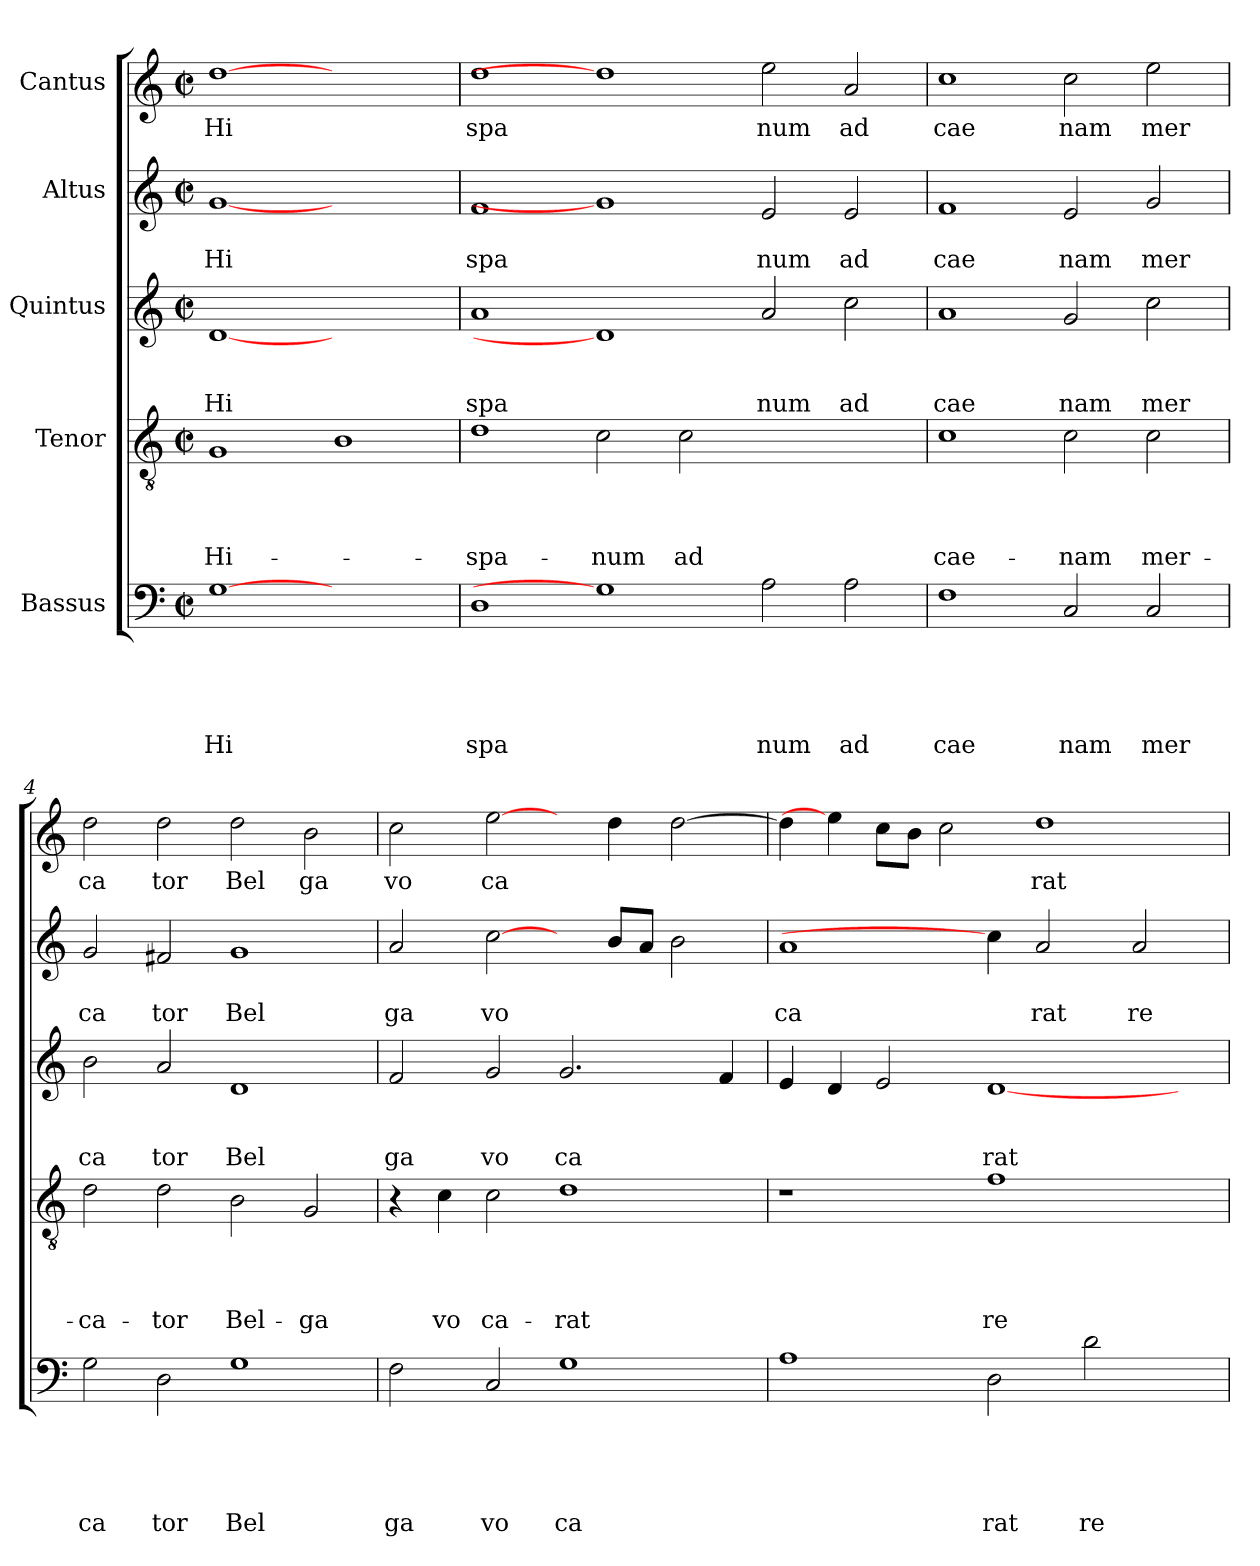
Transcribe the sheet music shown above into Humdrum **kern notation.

**kern	**text	**text	**text	**text	**text	**kern	**text	**text	**text	**text	**kern	**text	**text	**text	**kern	**text	**text	**kern	**text
*part5	*part5	*part5	*part5	*part5	*part5	*part4	*part4	*part4	*part4	*part4	*part3	*part3	*part3	*part3	*part2	*part2	*part2	*part1	*part1
*staff5	*staff5	*staff5	*staff5	*staff5	*staff5	*staff4	*staff4	*staff4	*staff4	*staff4	*staff3	*staff3	*staff3	*staff3	*staff2	*staff2	*staff2	*staff1	*staff1
*I"Bassus	*	*	*	*	*	*I"Tenor	*	*	*	*	*I"Quintus	*	*	*	*I"Altus	*	*	*I"Cantus	*
*clefF4	*	*	*	*	*	*clefGv2	*	*	*	*	*clefG2	*	*	*	*clefG2	*	*	*clefG2	*
*k[]	*	*	*	*	*	*k[]	*	*	*	*	*k[]	*	*	*	*k[]	*	*	*k[]	*
*C:	*	*	*	*	*	*C:	*	*	*	*	*C:	*	*	*	*C:	*	*	*C:	*
*M2/2	*	*	*	*	*	*M2/2	*	*	*	*	*M2/2	*	*	*	*M2/2	*	*	*M2/2	*
*met(c|)	*	*	*	*	*	*met(c|)	*	*	*	*	*met(c|)	*	*	*	*met(c|)	*	*	*met(c|)	*
=1	=1	=1	=1	=1	=1	=1	=1	=1	=1	=1	=1	=1	=1	=1	=1	=1	=1	=1	=1
!	!	!	!	!	!LO:LY:b	!	!	!	!	!LO:LY:b	!	!	!	!LO:LY:b	!	!	!LO:LY:b	!	!LO:LY:b
[1G	.	.	.	.	Hi	1G	.	.	.	Hi-	[1d	.	.	Hi	[1g	.	Hi	[1dd	Hi
1ryy	.	.	.	.	.	1B	.	.	.	.	1ryy	.	.	.	1ryy	.	.	1ryy	.
=2	=2	=2	=2	=2	=2	=2	=2	=2	=2	=2	=2	=2	=2	=2	=2	=2	=2	=2	=2
!	!	!	!	!	!LO:LY:b	!	!	!	!	!LO:LY:b	!	!	!	!LO:LY:b	!	!	!LO:LY:b	!	!LO:LY:b
1D	.	.	.	.	spa	1d	.	.	.	-spa-	1a	.	.	spa	1f	.	spa	1dd	spa
!	!	!	!	!	!	!	!	!	!	!LO:LY:b	!	!	!	!	!	!	!	!	!
1G]	.	.	.	.	.	2c\	.	.	.	-num	1d]	.	.	.	1g]	.	.	1dd]	.
!	!	!	!	!	!	!	!	!	!	!LO:LY:b	!	!	!	!	!	!	!	!	!
.	.	.	.	.	.	2c\	.	.	.	ad	.	.	.	.	.	.	.	.	.
!	!	!	!	!	!LO:LY:b	!	!	!	!	!	!	!	!	!LO:LY:b	!	!	!LO:LY:b	!	!LO:LY:b
2A\	.	.	.	.	num	1ryy	.	.	.	.	2a/	.	.	num	2e/	.	num	2ee\	num
!	!	!	!	!	!LO:LY:b	!	!	!	!	!	!	!	!	!LO:LY:b	!	!	!LO:LY:b	!	!LO:LY:b
2A\	.	.	.	.	ad	.	.	.	.	.	2cc\	.	.	ad	2e/	.	ad	2a/	ad
=3	=3	=3	=3	=3	=3	=3	=3	=3	=3	=3	=3	=3	=3	=3	=3	=3	=3	=3	=3
!	!	!	!	!	!LO:LY:b	!	!	!	!	!LO:LY:b	!	!	!	!LO:LY:b	!	!	!LO:LY:b	!	!LO:LY:b
1F	.	.	.	.	cae	1c	.	.	.	cae-	1a	.	.	cae	1f	.	cae	1cc	cae
!	!	!	!	!	!LO:LY:b	!	!	!	!	!LO:LY:b	!	!	!	!LO:LY:b	!	!	!LO:LY:b	!	!LO:LY:b
2C/	.	.	.	.	nam	2c\	.	.	.	-nam	2g/	.	.	nam	2e/	.	nam	2cc\	nam
!	!	!	!	!	!LO:LY:b	!	!	!	!	!LO:LY:b	!	!	!	!LO:LY:b	!	!	!LO:LY:b	!	!LO:LY:b
2C/	.	.	.	.	mer	2c\	.	.	.	mer-	2cc\	.	.	mer	2g/	.	mer	2ee\	mer
=4	=4	=4	=4	=4	=4	=4	=4	=4	=4	=4	=4	=4	=4	=4	=4	=4	=4	=4	=4
!	!	!	!	!	!LO:LY:b	!	!	!	!	!LO:LY:b	!	!	!	!LO:LY:b	!	!	!LO:LY:b	!	!LO:LY:b
2G\	.	.	.	.	ca	2d\	.	.	.	-ca-	2b\	.	.	ca	2g/	.	ca	2dd\	ca
!	!	!	!	!	!LO:LY:b	!	!	!	!	!LO:LY:b	!	!	!	!LO:LY:b	!	!	!LO:LY:b	!	!LO:LY:b
2D\	.	.	.	.	tor	2d\	.	.	.	-tor	2a/	.	.	tor	2f#X/	.	tor	2dd\	tor
!	!	!	!	!	!LO:LY:b	!	!	!	!	!LO:LY:b	!	!	!	!LO:LY:b	!	!	!LO:LY:b	!	!LO:LY:b
1G	.	.	.	.	Bel	2B\	.	.	.	Bel-	1d	.	.	Bel	1g	.	Bel	2dd\	Bel
!	!	!	!	!	!	!	!	!	!	!LO:LY:b	!	!	!	!	!	!	!	!	!LO:LY:b
.	.	.	.	.	.	2G/	.	.	.	-ga	.	.	.	.	.	.	.	2b\	ga
=5	=5	=5	=5	=5	=5	=5	=5	=5	=5	=5	=5	=5	=5	=5	=5	=5	=5	=5	=5
!	!	!	!	!	!LO:LY:b	!	!	!	!	!	!	!	!	!LO:LY:b	!	!	!LO:LY:b	!	!LO:LY:b
2F\	.	.	.	.	ga	4r	.	.	.	.	2f/	.	.	ga	2a/	.	ga	2cc\	vo
!	!	!	!	!	!	!	!	!	!	!LO:LY:b	!	!	!	!	!	!	!	!	!
.	.	.	.	.	.	4c\	.	.	.	vo	.	.	.	.	.	.	.	.	.
!	!	!	!	!	!LO:LY:b	!	!	!	!	!LO:LY:b	!	!	!	!LO:LY:b	!	!	!LO:LY:b	!	!LO:LY:b
2C/	.	.	.	.	vo	2c\	.	.	.	ca-	2g/	.	.	vo	[2cc\	.	vo	[2ee\	ca
!	!	!	!	!	!LO:LY:b	!	!	!	!	!LO:LY:b	!	!	!	!LO:LY:b	!	!	!	!	!
1G	.	.	.	.	ca	1d	.	.	.	-rat	2.g/	.	.	ca	4ryy	.	.	4ryy	.
.	.	.	.	.	.	.	.	.	.	.	.	.	.	.	8b/L	.	.	4dd\	.
.	.	.	.	.	.	.	.	.	.	.	.	.	.	.	8a/J	.	.	.	.
.	.	.	.	.	.	.	.	.	.	.	.	.	.	.	2b\	.	.	[>2dd\	.
.	.	.	.	.	.	.	.	.	.	.	4f/	.	.	.	.	.	.	.	.
=6	=6	=6	=6	=6	=6	=6	=6	=6	=6	=6	=6	=6	=6	=6	=6	=6	=6	=6	=6
!	!	!	!	!	!	!	!	!	!	!	!	!	!	!	!	!	!LO:LY:b	!	!
1A	.	.	.	.	.	1r	.	.	.	.	4e/	.	.	.	1a	.	ca	4dd\]	.
.	.	.	.	.	.	.	.	.	.	.	4d/	.	.	.	.	.	.	4ee\]	.
.	.	.	.	.	.	.	.	.	.	.	2e/	.	.	.	.	.	.	8cc\L	.
.	.	.	.	.	.	.	.	.	.	.	.	.	.	.	.	.	.	8b\J	.
.	.	.	.	.	.	.	.	.	.	.	.	.	.	.	.	.	.	2cc\	.
!	!	!	!	!	!LO:LY:b	!	!	!	!	!LO:LY:b	!	!	!	!LO:LY:b	!	!	!	!	!
2D\	.	.	.	.	rat	1f	.	.	.	re-	[<1d	.	.	rat	4cc\]	.	.	.	.
!	!	!	!	!	!	!	!	!	!	!	!	!	!	!	!	!	!LO:LY:b	!	!LO:LY:b
.	.	.	.	.	.	.	.	.	.	.	.	.	.	.	2a/	.	rat	1dd	rat
!	!	!	!	!	!LO:LY:b	!	!	!	!	!	!	!	!	!	!	!	!	!	!
2d\	.	.	.	.	re	.	.	.	.	.	.	.	.	.	.	.	.	.	.
!	!	!	!	!	!	!	!	!	!	!	!	!	!	!	!	!	!LO:LY:b	!	!
.	.	.	.	.	.	.	.	.	.	.	.	.	.	.	2a/	.	re	.	.
4ryy	.	.	.	.	.	4ryy	.	.	.	.	4ryy	.	.	.	.	.	.	.	.
=	=	=	=	=	=	=	=	=	=	=	=	=	=	=	=	=	=	=	=
*-	*-	*-	*-	*-	*-	*-	*-	*-	*-	*-	*-	*-	*-	*-	*-	*-	*-	*-	*-
